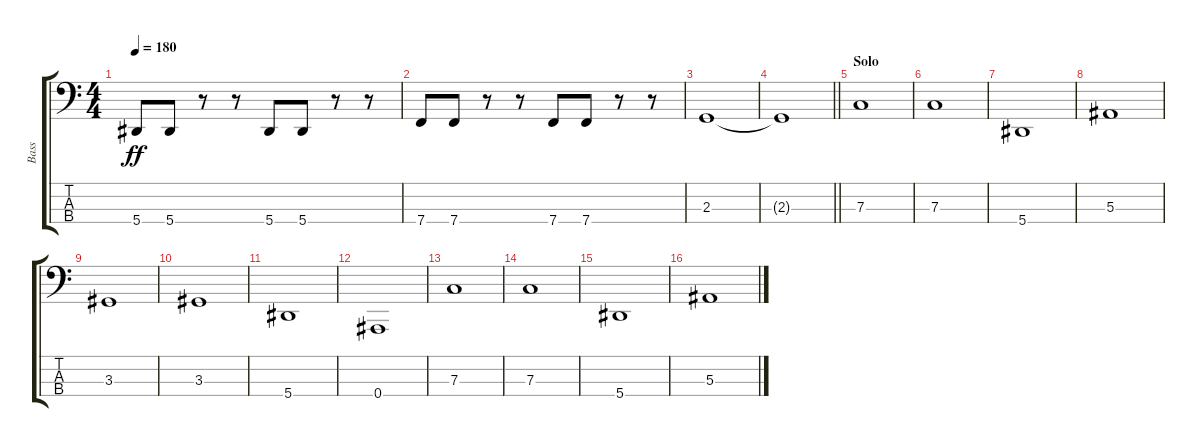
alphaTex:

\track ("Bass" "Bass") {instrument electricbassfinger}
\staff {score tabs}
\tuning (Eb2 Bb1 F1 Bb0) {hide}
\ts (4 4)
\tempo 180
\clef f4
\ks c
5.4.8{dy ff} 5.4.8 r.8 r.8 5.4.8 5.4.8 r.8 r.8 |
7.4.8 7.4.8 r.8 r.8 7.4.8 7.4.8 r.8 r.8 |
2.3.1 |
\barLineRight lightlight
2.3{t}.1 |
\section ("" "Solo")
7.3.1 |
7.3.1 |
5.4.1 |
5.3.1 |
3.3.1 |
3.3.1 |
5.4.1 |
0.4.1 |
7.3.1 |
7.3.1 |
5.4.1 |
5.3.1
